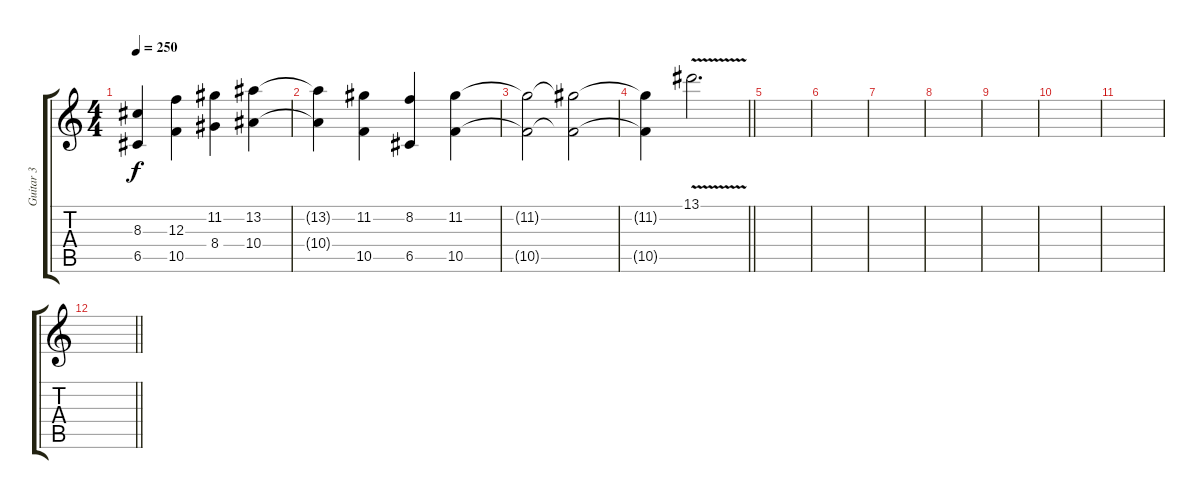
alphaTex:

\track ("Guitar 3" "Guitar 3") {instrument distortionguitar}
\staff {score tabs}
\tuning (D4 A3 F3 C3 G2 C2) {hide}
\ts (4 4)
\tempo 250
\clef g2
\ks c
(8.3 6.5).4{dy f} (12.3 10.5).4 (11.2 8.4).4 (13.2 10.4).4 |
(13.2{t} 10.4{t}).4 (11.2 10.5).4 (8.2 6.5).4 (11.2 10.5).4 |
(11.2{t} 10.5{t}).2 (11.2{t} 10.5{t}).2 |
\barLineRight lightlight
(11.2{t} 10.5{t}).4 13.1{v}.2{d} |
|
|
|
|
|
|
|
\barLineRight lightlight
